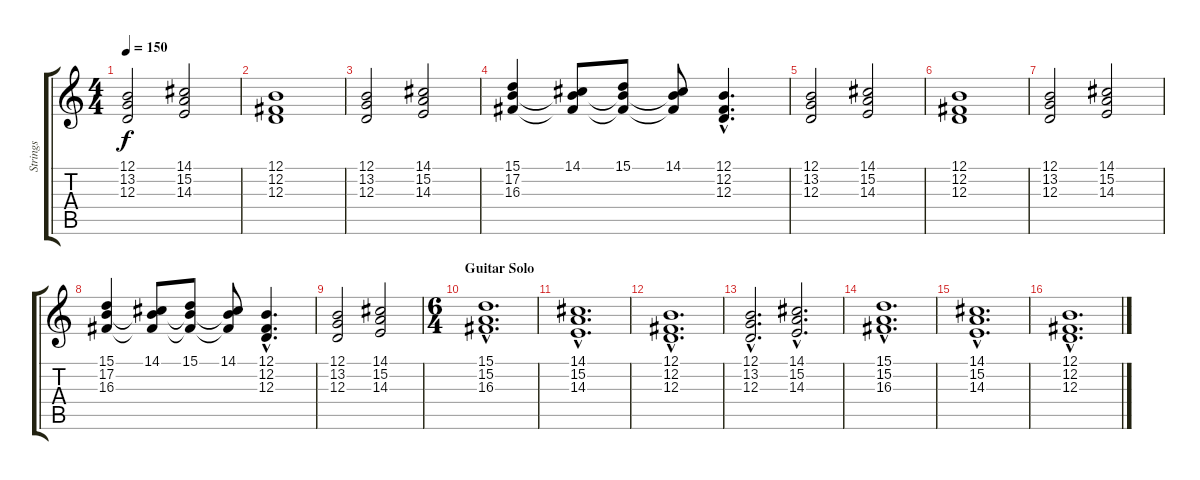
\track ("Strings" "Strings") {instrument stringensemble1}
\staff {score tabs}
\tuning (B3 Gb3 D3 A2 E2 B1) {hide}
\ts (4 4)
\tempo 150
\clef g2
\ks c
(12.1 13.2 12.3).2{dy f} (14.1 15.2 14.3).2 |
(12.1 12.2 12.3).1 |
(12.1 13.2 12.3).2 (14.1 15.2 14.3).2 |
(15.1 17.2 16.3).4 (14.1 17.2{t} 16.3{t}).8 (15.1 17.2{t} 16.3{t}).8 (14.1 17.2{t} 16.3{t}).8 (12.1{hac} 12.2{hac} 12.3{hac}).4{d} |
(12.1 13.2 12.3).2 (14.1 15.2 14.3).2 |
(12.1 12.2 12.3).1 |
(12.1 13.2 12.3).2 (14.1 15.2 14.3).2 |
(15.1 17.2 16.3).4 (14.1 17.2{t} 16.3{t}).8 (15.1 17.2{t} 16.3{t}).8 (14.1 17.2{t} 16.3{t}).8 (12.1{hac} 12.2{hac} 12.3{hac}).4{d} |
(12.1 13.2 12.3).2 (14.1 15.2 14.3).2 |
\ts (6 4)
\section ("" "Guitar Solo")
(15.1{hac} 15.2{hac} 16.3{hac}).1{d} |
(14.1{hac} 15.2{hac} 14.3{hac}).1{d} |
(12.1{hac} 12.2{hac} 12.3{hac}).1{d} |
(12.1{hac} 13.2{hac} 12.3{hac}).2{d} (14.1{hac} 15.2{hac} 14.3{hac}).2{d} |
(15.1{hac} 15.2{hac} 16.3{hac}).1{d} |
(14.1{hac} 15.2{hac} 14.3{hac}).1{d} |
(12.1{hac} 12.2{hac} 12.3{hac}).1{d}
